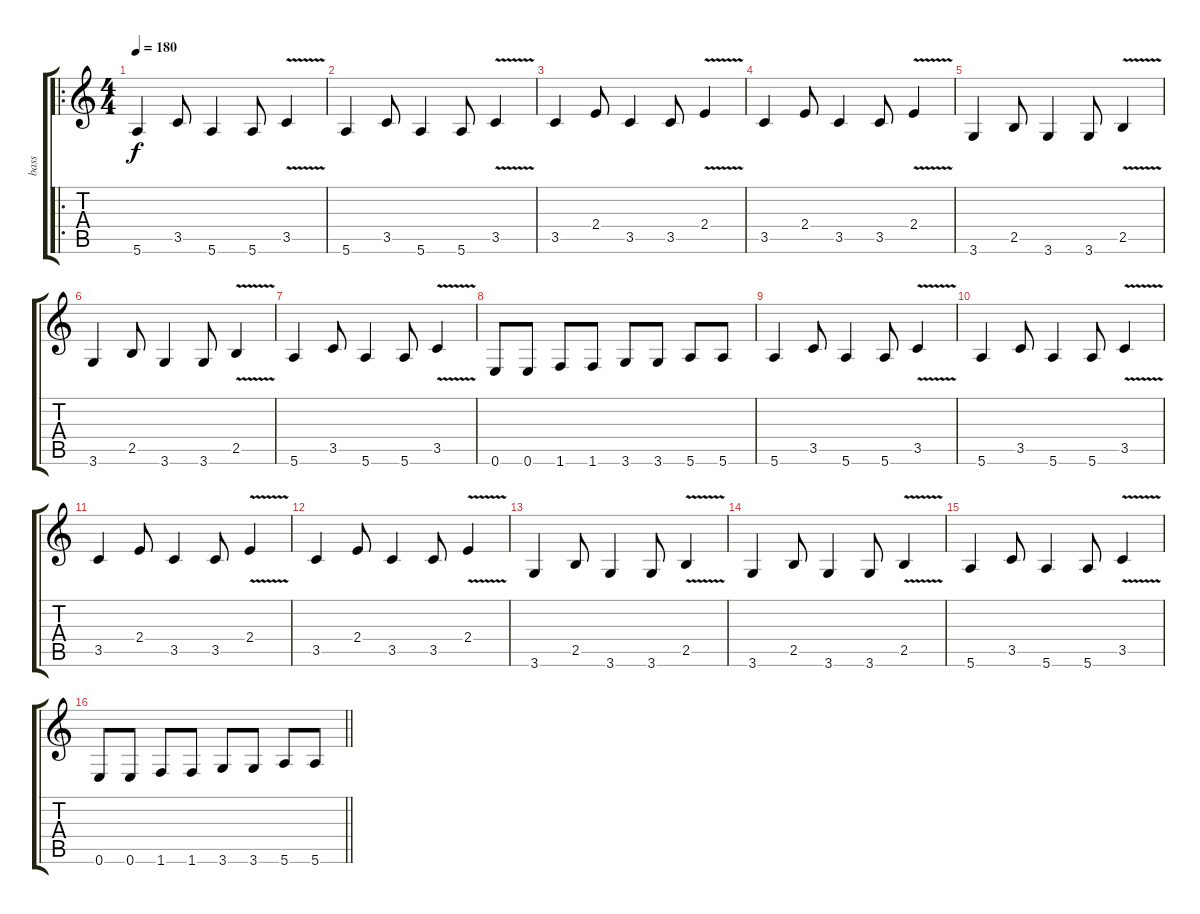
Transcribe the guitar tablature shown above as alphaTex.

\track ("bass" "bass") {instrument electricbassfinger}
\staff {score tabs}
\tuning (E4 B3 G3 D3 A2 E2) {hide}
\ro
\ts (4 4)
\tempo 180
\clef g2
\ks c
5.6.4{dy f} 3.5.8 5.6.4 5.6.8 3.5{v}.4 |
5.6.4 3.5.8 5.6.4 5.6.8 3.5{v}.4 |
3.5.4 2.4.8 3.5.4 3.5.8 2.4{v}.4 |
3.5.4 2.4.8 3.5.4 3.5.8 2.4{v}.4 |
3.6.4 2.5.8 3.6.4 3.6.8 2.5{v}.4 |
3.6.4 2.5.8 3.6.4 3.6.8 2.5{v}.4 |
5.6.4 3.5.8 5.6.4 5.6.8 3.5{v}.4 |
0.6.8 0.6.8 1.6.8 1.6.8 3.6.8 3.6.8 5.6.8 5.6.8 |
5.6.4 3.5.8 5.6.4 5.6.8 3.5{v}.4 |
5.6.4 3.5.8 5.6.4 5.6.8 3.5{v}.4 |
3.5.4 2.4.8 3.5.4 3.5.8 2.4{v}.4 |
3.5.4 2.4.8 3.5.4 3.5.8 2.4{v}.4 |
3.6.4 2.5.8 3.6.4 3.6.8 2.5{v}.4 |
3.6.4 2.5.8 3.6.4 3.6.8 2.5{v}.4 |
5.6.4 3.5.8 5.6.4 5.6.8 3.5{v}.4 |
\barLineRight lightlight
0.6.8 0.6.8 1.6.8 1.6.8 3.6.8 3.6.8 5.6.8 5.6.8
